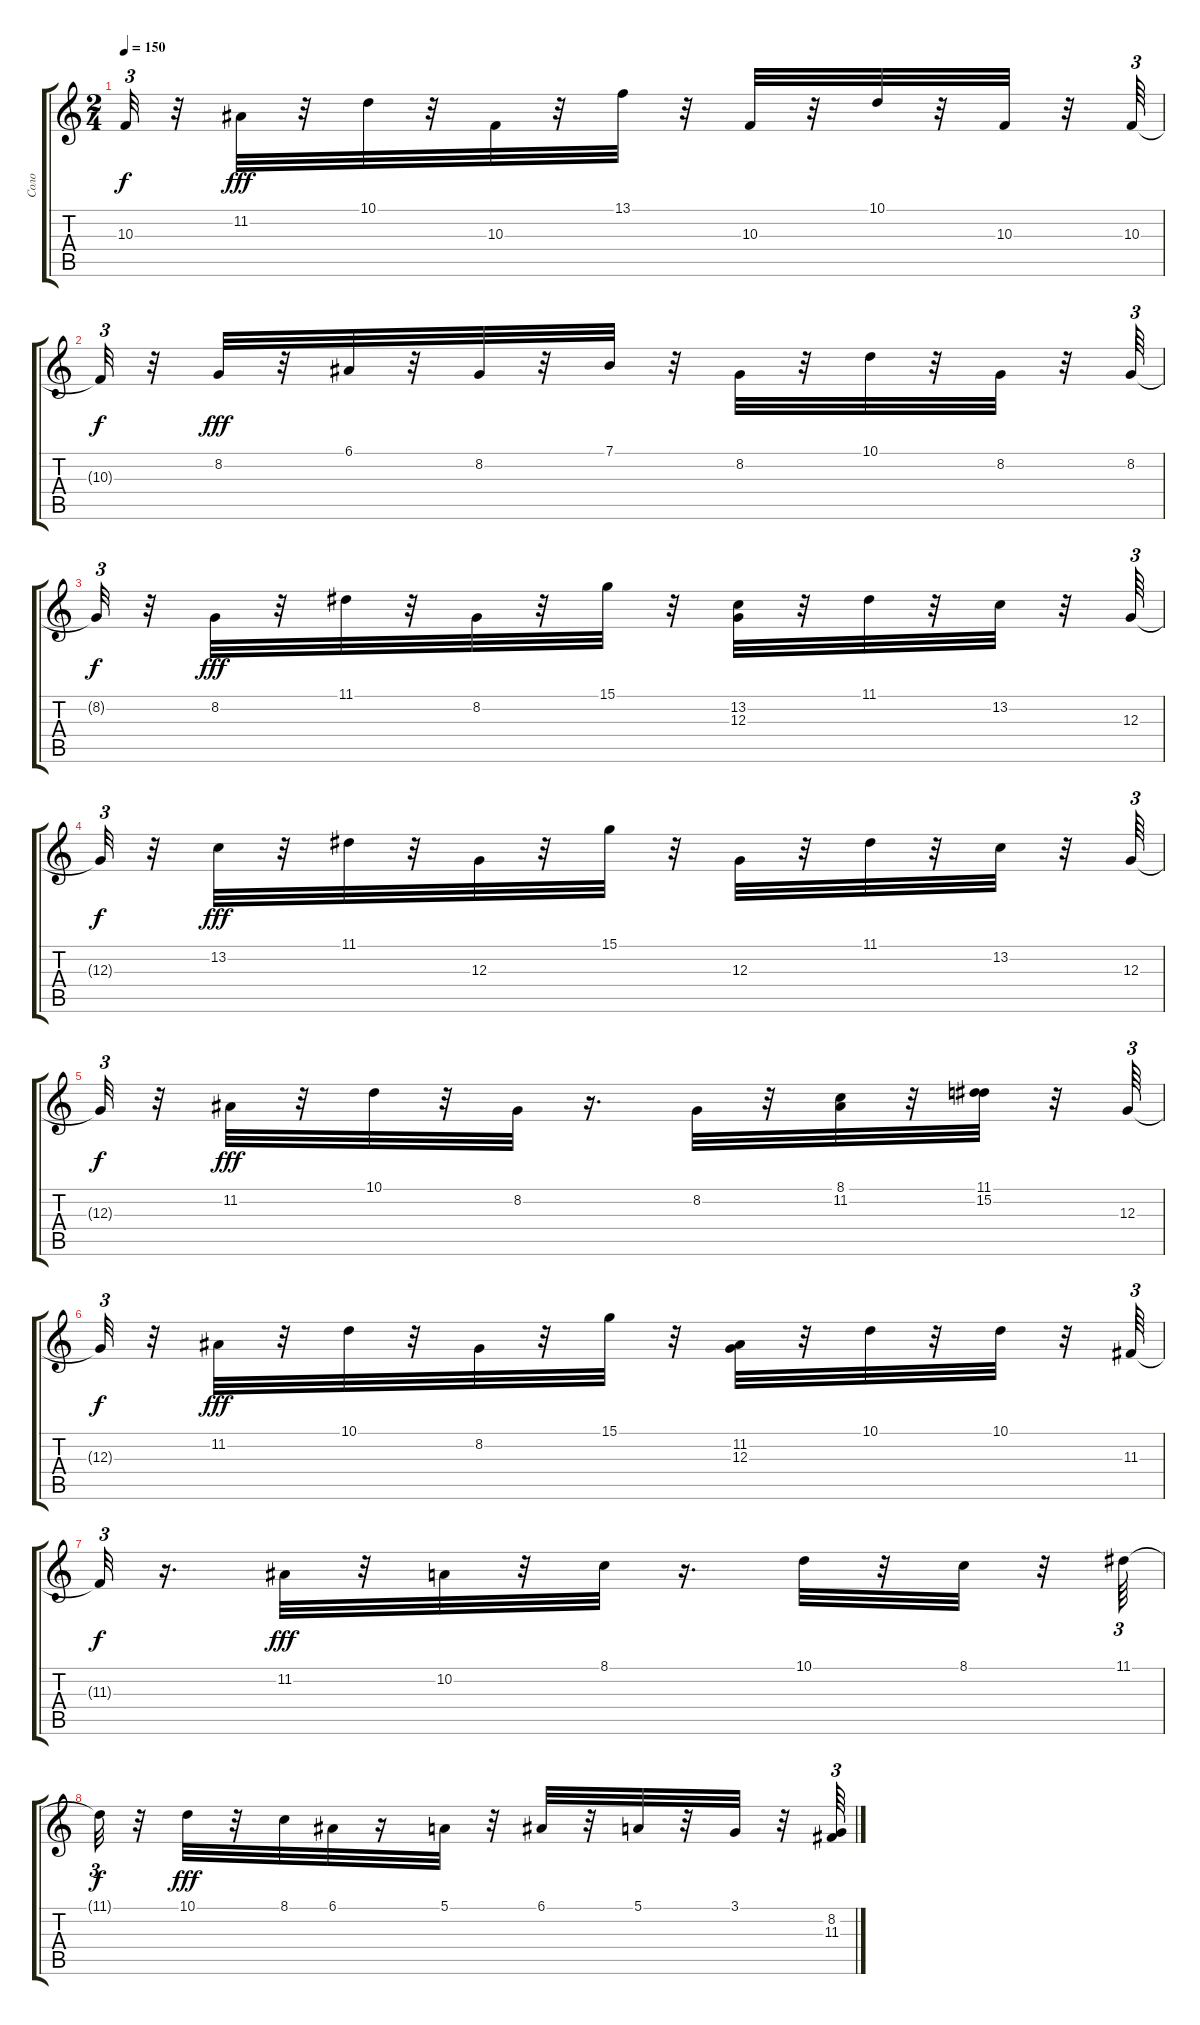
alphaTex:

\track ("Соло" "Соло") {instrument accordion}
\staff {score tabs}
\tuning (E4 B3 G3 D3 A2 E2) {hide}
\ts (2 4)
\tempo 150
\clef g2
\ks c
10.3{t}.32{tu (3 2) dy f} r.32 11.2.32{dy fff} r.32 10.1.32 r.32 10.3.32 r.32 13.1.32 r.32 10.3.32 r.32 10.1.32 r.32 10.3.32 r.32 10.3.64{tu (3 2)} |
10.3{t}.32{tu (3 2) dy f} r.32 8.2.32{dy fff} r.32 6.1.32 r.32 8.2.32 r.32 7.1.32 r.32 8.2.32 r.32 10.1.32 r.32 8.2.32 r.32 8.2.64{tu (3 2)} |
8.2{t}.32{tu (3 2) dy f} r.32 8.2.32{dy fff} r.32 11.1.32 r.32 8.2.32 r.32 15.1.32 r.32 (13.2 12.3).32 r.32 11.1.32 r.32 13.2.32 r.32 12.3.64{tu (3 2)} |
12.3{t}.32{tu (3 2) dy f} r.32 13.2.32{dy fff} r.32 11.1.32 r.32 12.3.32 r.32 15.1.32 r.32 12.3.32 r.32 11.1.32 r.32 13.2.32 r.32 12.3.64{tu (3 2)} |
12.3{t}.32{tu (3 2) dy f} r.32 11.2.32{dy fff} r.32 10.1.32 r.32 8.2.32 r.16{d} 8.2.32 r.32 (8.1 11.2).32 r.32 (11.1 15.2).32 r.32 12.3.64{tu (3 2)} |
12.3{t}.32{tu (3 2) dy f} r.32 11.2.32{dy fff} r.32 10.1.32 r.32 8.2.32 r.32 15.1.32 r.32 (11.2 12.3).32 r.32 10.1.32 r.32 10.1.32 r.32 11.3.64{tu (3 2)} |
11.3{t}.32{tu (3 2) dy f} r.16{d} 11.2.32{dy fff} r.32 10.2.32 r.32 8.1.32 r.16{d} 10.1.32 r.32 8.1.32 r.32 11.1.64{tu (3 2)} |
11.1{t}.32{tu (3 2) dy f} r.32 10.1.32{dy fff} r.32 8.1.32 6.1.32 r.16 5.1.32 r.32 6.1.32 r.32 5.1.32 r.32 3.1.32 r.32 (8.2 11.3).64{tu (3 2)}
